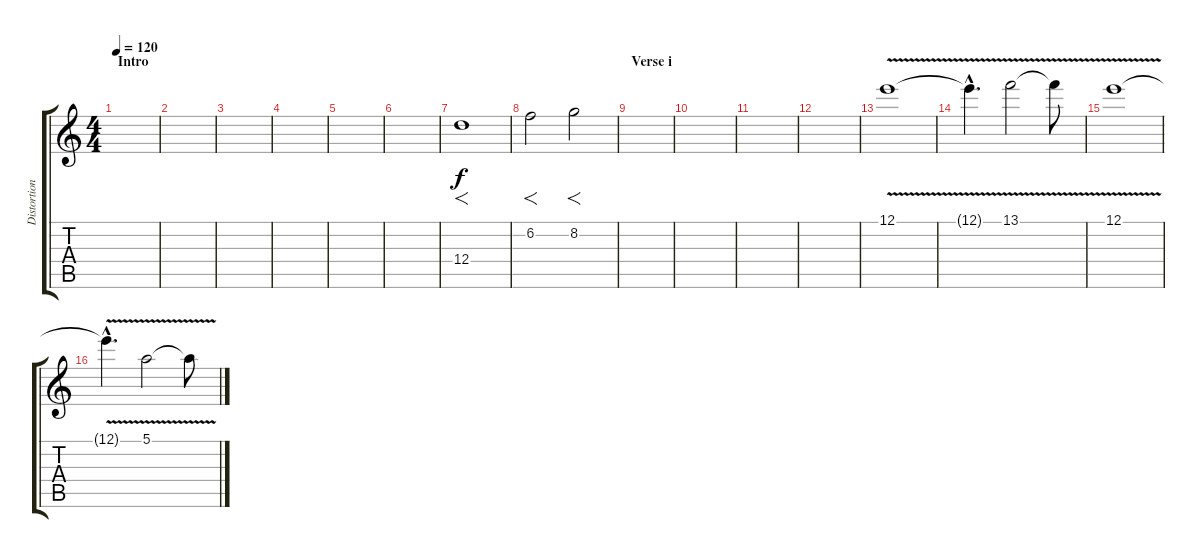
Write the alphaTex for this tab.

\track ("Distortion Guitar" "Distortion") {instrument distortionguitar}
\staff {score tabs}
\tuning (E4 B3 G3 D3 A2 D2) {hide}
\ts (4 4)
\section ("" "Intro")
\tempo 120
\clef g2
\ks c
|
|
|
|
|
|
12.4.1{f volume 9} |
6.2.2{f} 8.2.2{f} |
\section ("" "Verse i")
|
|
|
|
12.1{v}.1 |
12.1{hac t}.4{d} 13.1{v}.2 13.1{t}.8 |
12.1{v}.1 |
12.1{hac t}.4{d} 5.1{v}.2 5.1{t}.8
